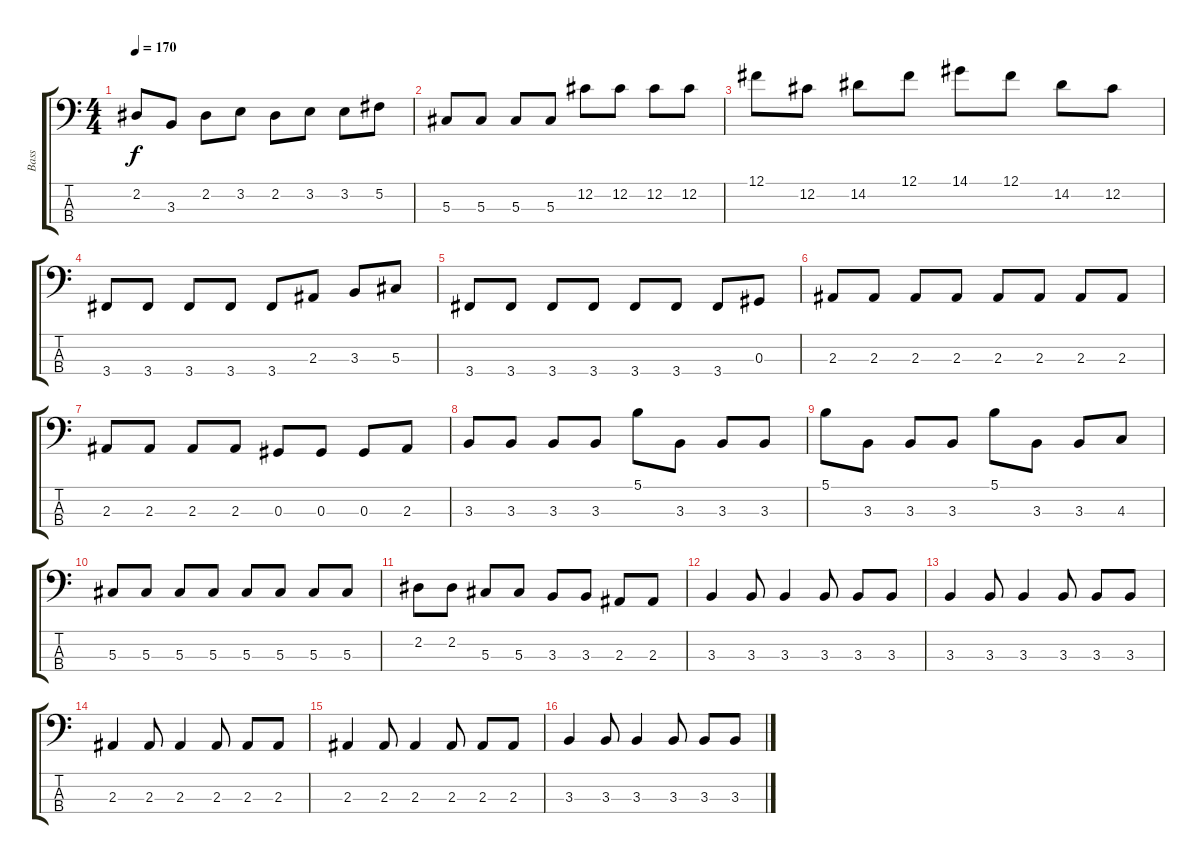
\track ("Bass" "Bass") {instrument electricbasspick}
\staff {score tabs}
\tuning (Gb2 Db2 Ab1 Eb1) {hide}
\ts (4 4)
\tempo 170
\clef f4
\ks c
2.2.8{dy f} 3.3.8 2.2.8 3.2.8 2.2.8 3.2.8 3.2.8 5.2.8 |
5.3.8 5.3.8 5.3.8 5.3.8 12.2.8 12.2.8 12.2.8 12.2.8 |
12.1.8 12.2.8 14.2.8 12.1.8 14.1.8 12.1.8 14.2.8 12.2.8 |
3.4.8 3.4.8 3.4.8 3.4.8 3.4.8 2.3.8 3.3.8 5.3.8 |
3.4.8 3.4.8 3.4.8 3.4.8 3.4.8 3.4.8 3.4.8 0.3.8 |
2.3.8 2.3.8 2.3.8 2.3.8 2.3.8 2.3.8 2.3.8 2.3.8 |
2.3.8 2.3.8 2.3.8 2.3.8 0.3.8 0.3.8 0.3.8 2.3.8 |
3.3.8 3.3.8 3.3.8 3.3.8 5.1.8 3.3.8 3.3.8 3.3.8 |
5.1.8 3.3.8 3.3.8 3.3.8 5.1.8 3.3.8 3.3.8 4.3.8 |
5.3.8 5.3.8 5.3.8 5.3.8 5.3.8 5.3.8 5.3.8 5.3.8 |
2.2.8 2.2.8 5.3.8 5.3.8 3.3.8 3.3.8 2.3.8 2.3.8 |
3.3.4 3.3.8 3.3.4 3.3.8 3.3.8 3.3.8 |
3.3.4 3.3.8 3.3.4 3.3.8 3.3.8 3.3.8 |
2.3.4 2.3.8 2.3.4 2.3.8 2.3.8 2.3.8 |
2.3.4 2.3.8 2.3.4 2.3.8 2.3.8 2.3.8 |
3.3.4 3.3.8 3.3.4 3.3.8 3.3.8 3.3.8
